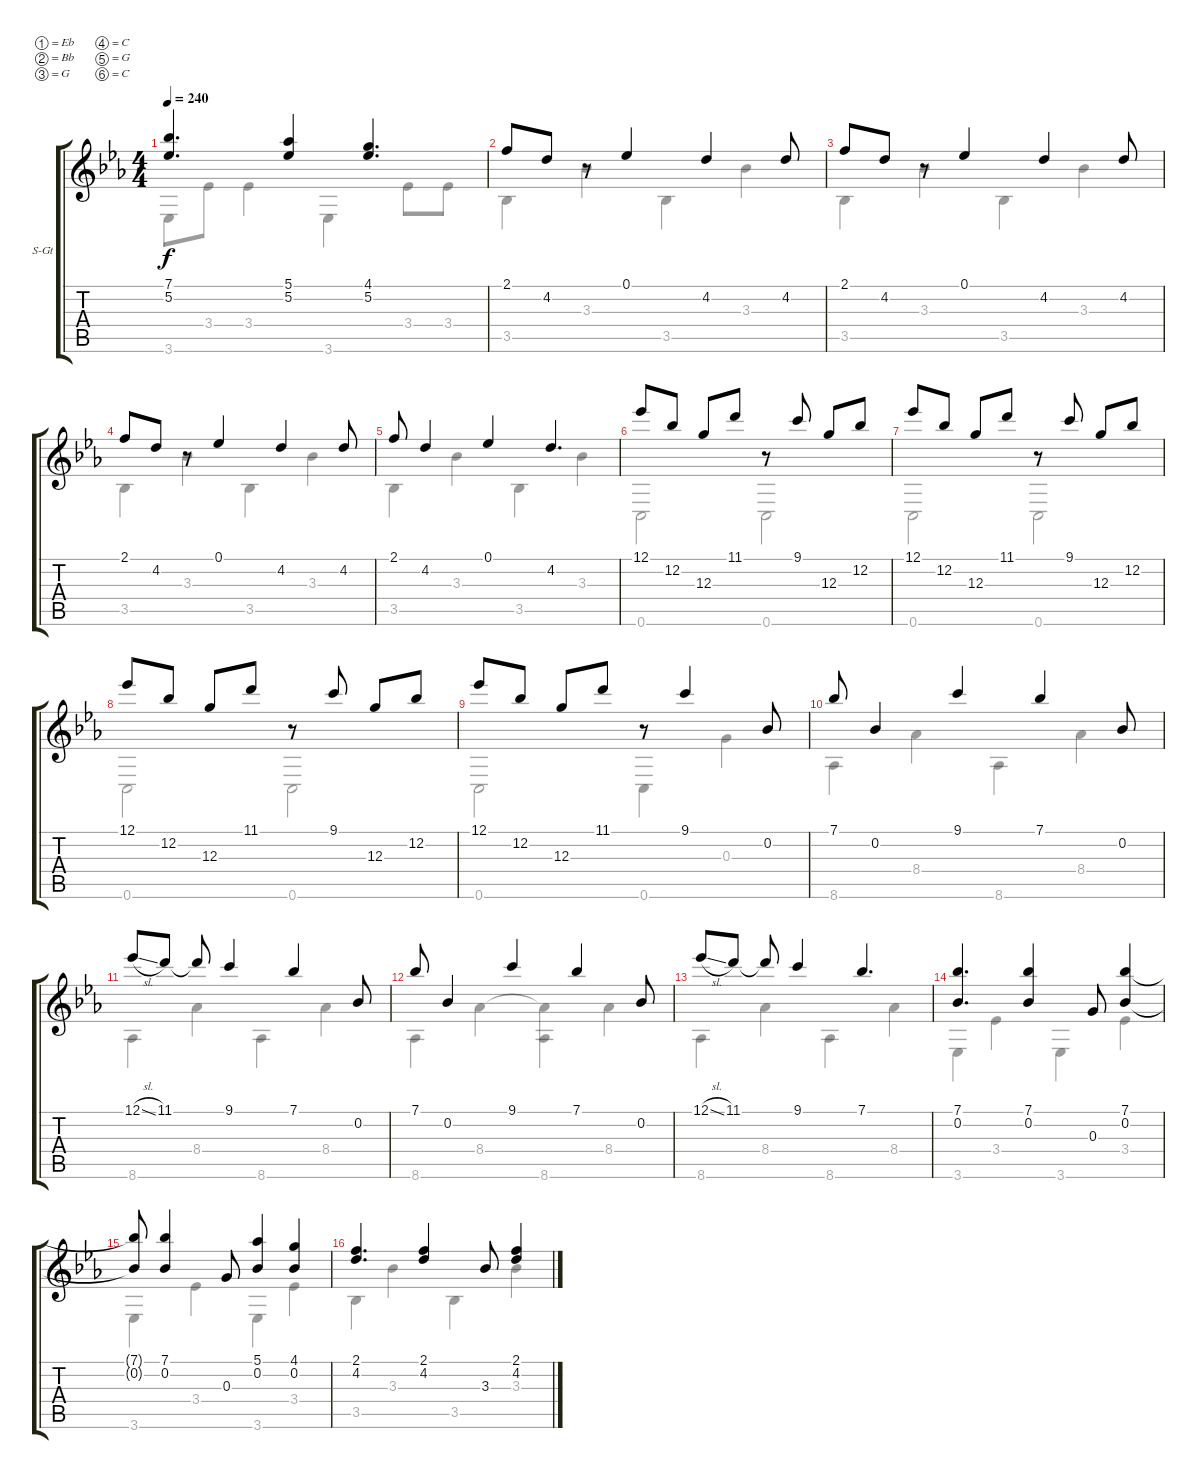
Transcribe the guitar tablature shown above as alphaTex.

\bracketExtendMode groupsimilarinstruments
\firstSystemTrackNameOrientation horizontal
\otherSystemsTrackNameOrientation horizontal
\track ("Track 1" "S-Gt") {instrument acousticguitarsteel}
\staff {score tabs}
\tuning (Eb4 Bb3 G3 C3 G2 C2)
\voice
\ts (4 4)
\tempo 240
\clef g2
\ks cminor
(7.1 5.2).4{d dy f} (5.1 5.2).4 (4.1 5.2).4{d} |
2.1.8 4.2.8 r.8 0.1.4 4.2.4 4.2.8 |
2.1.8 4.2.8 r.8 0.1.4 4.2.4 4.2.8 |
2.1.8 4.2.8 r.8 0.1.4 4.2.4 4.2.8 |
2.1.8 4.2.4 0.1.4 4.2.4{d} |
12.1.8 12.2.8 12.3.8 11.1.8 r.8 9.1.8 12.3.8 12.2.8 |
12.1.8 12.2.8 12.3.8 11.1.8 r.8 9.1.8 12.3.8 12.2.8 |
12.1.8 12.2.8 12.3.8 11.1.8 r.8 9.1.8 12.3.8 12.2.8 |
12.1.8 12.2.8 12.3.8 11.1.8 r.8 9.1.4 0.2.8 |
7.1.8 0.2.4 9.1.4 7.1.4 0.2.8 |
12.1{sl}.8 11.1.8 11.1{t}.8 9.1.4 7.1.4 0.2.8 |
7.1.8 0.2.4 9.1.4 7.1.4 0.2.8 |
12.1{sl}.8 11.1.8 11.1{t}.8 9.1.4 7.1.4{d} |
(7.1 0.2).4{d} (7.1 0.2).4 0.3.8 (7.1 0.2).4 |
(7.1{t} 0.2{t}).8 (7.1 0.2).4 0.3.8 (5.1 0.2).4 (4.1 0.2).4 |
(2.1 4.2).4{d} (2.1 4.2).4 3.3.8 (2.1 4.2).4
\voice
\clef g2
\ottava regular
\simile none
\ks cminor
3.6.8{dy f} 3.4.8 3.4.4 3.6.4 3.4.8 3.4.8 |
3.5.4 3.3.4 3.5.4 3.3.4 |
3.5.4 3.3.4 3.5.4 3.3.4 |
3.5.4 3.3.4 3.5.4 3.3.4 |
3.5.4 3.3.4 3.5.4 3.3.4 |
0.6.2 0.6.2 |
0.6.2 0.6.2 |
0.6.2 0.6.2 |
0.6.2 0.6.4 0.3.4 |
8.6.4 8.4.4 8.6.4 8.4.4 |
8.6.4 8.4.4 8.6.4 8.4.4 |
8.6.4 8.4.4 (8.4{t} 8.6).4 8.4.4 |
8.6.4 8.4.4 8.6.4 8.4.4 |
3.6.4 3.4.4 3.6.4 3.4.4 |
3.6.4 3.4.4 3.6.4 3.4.4 |
3.5.4 3.3.4 3.5.4 3.3.4
